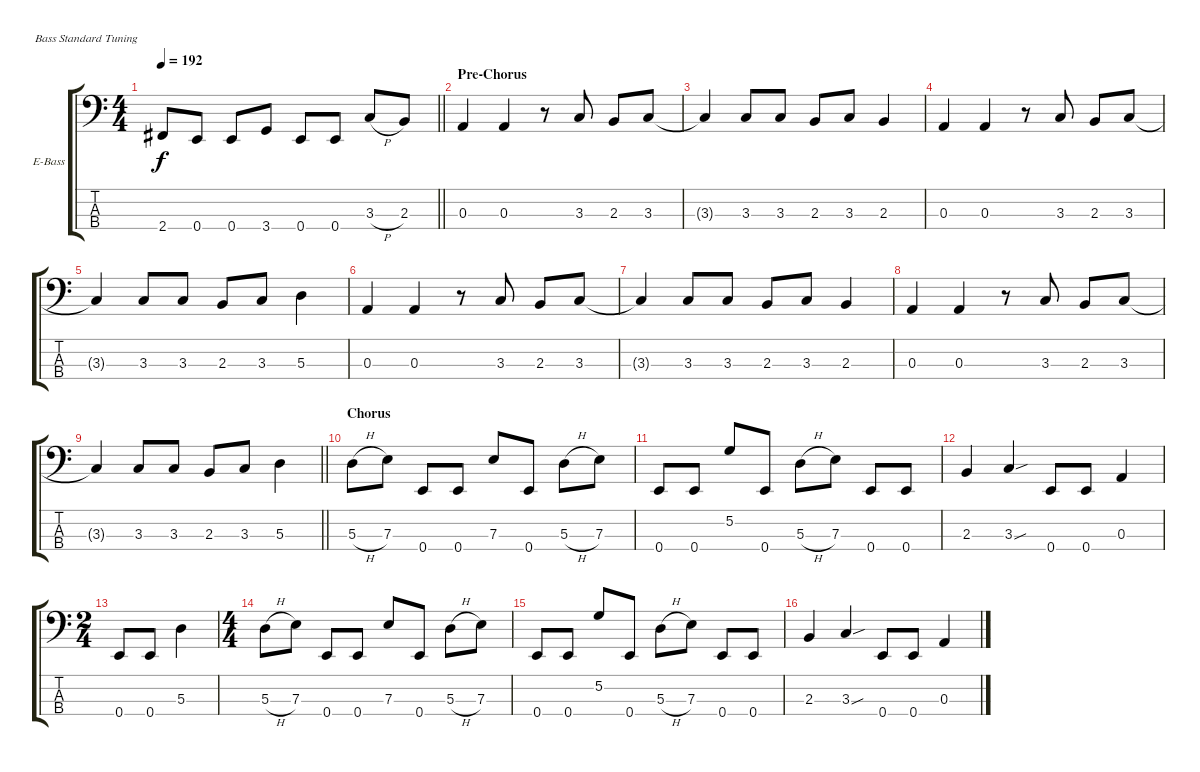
\bracketExtendMode groupsimilarinstruments
\firstSystemTrackNameOrientation horizontal
\otherSystemsTrackNameOrientation horizontal
\track ("Cliff Burton" "E-Bass") {instrument electricbassfinger}
\staff {score tabs}
\tuning (G2 D2 A1 E1)
\ts (4 4)
\tempo 192
\clef f4
\barLineRight lightlight
\ks c
2.4.8{dy f} 0.4.8 0.4.8 3.4.8 0.4.8 0.4.8 3.3{h}.8 2.3.8 |
\section ("" "Pre-Chorus")
0.3.4 0.3.4 r.8 3.3.8 2.3.8 3.3.8 |
3.3{t}.4 3.3.8 3.3.8 2.3.8 3.3.8 2.3.4 |
0.3.4 0.3.4 r.8 3.3.8 2.3.8 3.3.8 |
3.3{t}.4 3.3.8 3.3.8 2.3.8 3.3.8 5.3.4 |
0.3.4 0.3.4 r.8 3.3.8 2.3.8 3.3.8 |
3.3{t}.4 3.3.8 3.3.8 2.3.8 3.3.8 2.3.4 |
0.3.4 0.3.4 r.8 3.3.8 2.3.8 3.3.8 |
\barLineRight lightlight
3.3{t}.4 3.3.8 3.3.8 2.3.8 3.3.8 5.3.4 |
\section ("" "Chorus")
5.3{h}.8 7.3.8 0.4.8 0.4.8 7.3.8 0.4.8 5.3{h}.8 7.3.8 |
0.4.8 0.4.8 5.2.8 0.4.8 5.3{h}.8 7.3.8 0.4.8 0.4.8 |
2.3.4 3.3{sou}.4 0.4.8 0.4.8 0.3.4 |
\ts (2 4)
\beaming (8 2 2)
0.4.8 0.4.8 5.3.4 |
\ts (4 4)
\beaming (8 2 2 2 2)
5.3{h}.8 7.3.8 0.4.8 0.4.8 7.3.8 0.4.8 5.3{h}.8 7.3.8 |
0.4.8 0.4.8 5.2.8 0.4.8 5.3{h}.8 7.3.8 0.4.8 0.4.8 |
2.3.4 3.3{sou}.4 0.4.8 0.4.8 0.3.4
